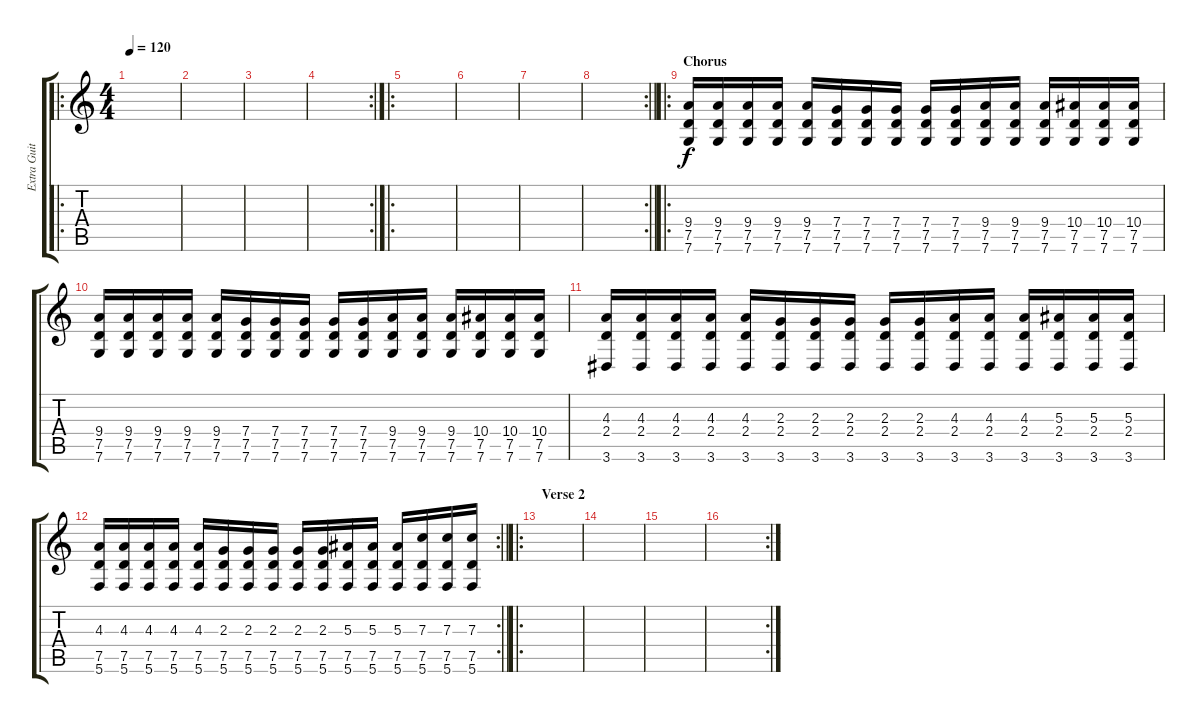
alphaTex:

\track ("Extra Guitar" "Extra Guit") {instrument distortionguitar}
\staff {score tabs}
\tuning (D4 A3 F3 C3 G2 C2) {hide}
\ro
\ts (4 4)
\tempo 120
\clef g2
\ks c
|
|
|
\rc 2
|
\ro
|
|
|
\rc 2
\barLineRight lightlight
|
\ro
\section ("" "Chorus")
(9.4 7.5 7.6).16{instrument acousticgrandpiano} (9.4 7.5 7.6).16 (9.4 7.5 7.6).16 (9.4 7.5 7.6).16 (9.4 7.5 7.6).16 (7.4 7.5 7.6).16 (7.4 7.5 7.6).16 (7.4 7.5 7.6).16 (7.4 7.5 7.6).16 (7.4 7.5 7.6).16 (9.4 7.5 7.6).16 (9.4 7.5 7.6).16 (9.4 7.5 7.6).16 (10.4 7.5 7.6).16 (10.4 7.5 7.6).16 (10.4 7.5 7.6).16 |
(9.4 7.5 7.6).16 (9.4 7.5 7.6).16 (9.4 7.5 7.6).16 (9.4 7.5 7.6).16 (9.4 7.5 7.6).16 (7.4 7.5 7.6).16 (7.4 7.5 7.6).16 (7.4 7.5 7.6).16 (7.4 7.5 7.6).16 (7.4 7.5 7.6).16 (9.4 7.5 7.6).16 (9.4 7.5 7.6).16 (9.4 7.5 7.6).16 (10.4 7.5 7.6).16 (10.4 7.5 7.6).16 (10.4 7.5 7.6).16 |
(4.3 2.4 3.6).16 (4.3 2.4 3.6).16 (4.3 2.4 3.6).16 (4.3 2.4 3.6).16 (4.3 2.4 3.6).16 (2.3 2.4 3.6).16 (2.3 2.4 3.6).16 (2.3 2.4 3.6).16 (2.3 2.4 3.6).16 (2.3 2.4 3.6).16 (4.3 2.4 3.6).16 (4.3 2.4 3.6).16 (4.3 2.4 3.6).16 (5.3 2.4 3.6).16 (5.3 2.4 3.6).16 (5.3 2.4 3.6).16 |
\rc 2
\barLineRight lightlight
(4.3 7.5 5.6).16 (4.3 7.5 5.6).16 (4.3 7.5 5.6).16 (4.3 7.5 5.6).16 (4.3 7.5 5.6).16 (2.3 7.5 5.6).16 (2.3 7.5 5.6).16 (2.3 7.5 5.6).16 (2.3 7.5 5.6).16 (2.3 7.5 5.6).16 (5.3 7.5 5.6).16 (5.3 7.5 5.6).16 (5.3 7.5 5.6).16 (7.3 7.5 5.6).16 (7.3 7.5 5.6).16 (7.3 7.5 5.6).16 |
\ro
\section ("" "Verse 2 ")
|
|
|
\rc 2
